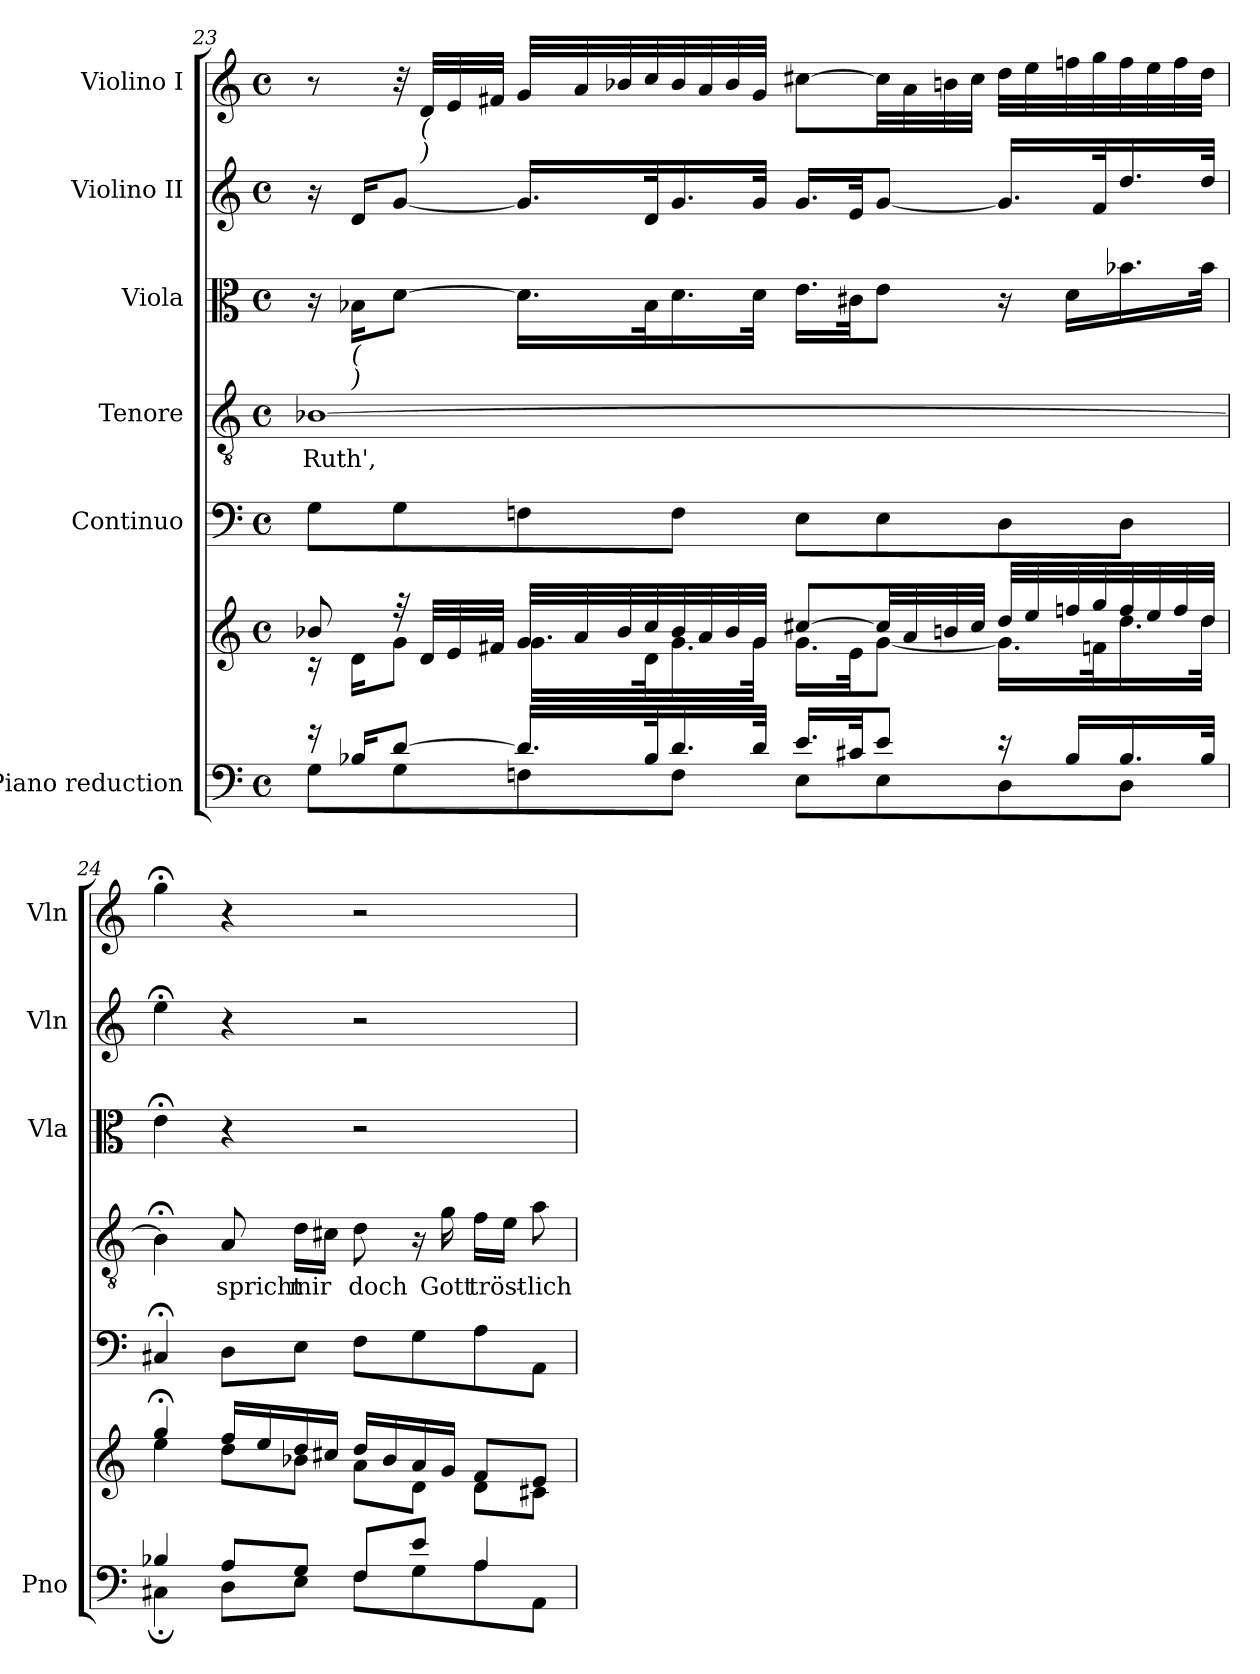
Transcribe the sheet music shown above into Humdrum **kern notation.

**kern	**kern	**kern	**kern	**text	**kern	**kern	**kern
*part6	*part6	*part5	*part4	*part4	*part3	*part2	*part1
*staff7	*staff6	*staff5	*staff4	*staff4	*staff3	*staff2	*staff1
*I"Piano reduction	*	*I"Continuo	*I"Tenore	*	*I"Viola	*I"Violino II	*I"Violino I
*I'Pno	*	*	*	*	*I'Vla	*I'Vln	*I'Vln
!!LO:LB:g=z
*clefF4	*clefG2	*clefF4	*clefGv2	*	*clefC3	*clefG2	*clefG2
*k[]	*k[]	*k[]	*k[]	*	*k[]	*k[]	*k[]
*M4/4	*M4/4	*M4/4	*M4/4	*	*M4/4	*M4/4	*M4/4
*met(c)	*met(c)	*met(c)	*met(c)	*	*met(c)	*met(c)	*met(c)
=23	=23	=23	=23	=23	=23	=23	=23
*^	*^	*	*	*	*	*	*
!	!	!	!	!	!	!LO:LY:b	!	!	!
16r	8G\L	8b-X/	16r	8G\L	[1B-X	Ruth',	16r	16r	8r
!	!	!	!	!	!	!	!LO:TX:b:i:t=(	!	!
!	!	!	!	!	!	!	!LO:TX:b:i:t=)	!	!
16B-X/KL	.	.	16d\KL	.	.	.	16B-X\KL	16d/KL	.
[8d/J	8G\	32r	8g\J	8G\	.	.	[8d\J	[8g/J	32r
!	!	!	!	!	!	!	!	!	!LO:TX:b:i:t=(
!	!	!	!	!	!	!	!	!	!LO:TX:b:i:t=)
.	.	32d/LLL	.	.	.	.	.	.	32d/LLL
.	.	32e/	.	.	.	.	.	.	32e/
.	.	32f#X/JJJ	.	.	.	.	.	.	32f#X/JJJ
16.d/LL]	8Fn\	32g/LLL	16.g\LL	8Fn\	.	.	16.d\LL]	16.g/LL]	32g/LLL
.	.	32a/	.	.	.	.	.	.	32a/
.	.	32b-/	.	.	.	.	.	.	32b-X/
32B-/K	.	32cc/	32d\K	.	.	.	32B-\K	32d/K	32cc/
16.d/	8F\J	32b-/	16.g\	8F\J	.	.	16.d\	16.g/	32b-/
.	.	32a/	.	.	.	.	.	.	32a/
.	.	32b-/	.	.	.	.	.	.	32b-/
32d/JJk	.	32g/JJJ	32g\JJk	.	.	.	32d\JJk	32g/JJk	32g/JJJ
16.e/LL	8E\L	[8cc#X/L	16.g\LL	8E\L	.	.	16.e\LL	16.g/LL	[8cc#X\L
32c#X/JK	.	.	32e\JK	.	.	.	32c#X\JK	32e/JK	.
8e/J	8E\	32cc#/LL]	[8g\J	8E\	.	.	8e\J	[8g/J	32cc#\LL]
.	.	32a/	.	.	.	.	.	.	32a\
.	.	32bn/	.	.	.	.	.	.	32bn\
.	.	32cc#/JJJ	.	.	.	.	.	.	32cc#\JJJ
16r	8D\	32dd/LLL	16.g\LL]	8D\	.	.	16r	16.g/LL]	32dd\LLL
.	.	32ee/	.	.	.	.	.	.	32ee\
16B-/LL	.	32ffn/	.	.	.	.	16d\LL	.	32ffn\
.	.	32gg/	32fn\K	.	.	.	.	32f/K	32gg\
16.B-/	8D\J	32ff/	16.dd\	8D\J	.	.	16.b-X\	16.dd/	32ff\
.	.	32ee/	.	.	.	.	.	.	32ee\
.	.	32ff/	.	.	.	.	.	.	32ff\
32B-/JJk	.	32dd/JJJ	32dd\JJk	.	.	.	32b-\JJk	32dd/JJk	32dd\JJJ
=24	=24	=24	=24	=24	=24	=24	=24	=24	=24
4B-X/	4C#X;\	4gg;</	4ee\	4C#X;</	4B-;<\]	.	4e;<\	4ee;<\	4gg;<\
!	!	!	!	!	!	!LO:LY:b	!	!	!
8A/L	8D\L	16ff/LL	8dd\L	8D\L	8A/	spricht	4r	4r	4r
.	.	16ee/	.	.	.	.	.	.	.
!	!	!	!	!	!	!LO:LY:b	!	!	!
8G/J	8E\J	16dd/	8b-X\J	8E\J	16d\LL	mir	.	.	.
.	.	16cc#X/JJ	.	.	16c#X\JJ	.	.	.	.
!	!	!	!	!	!	!LO:LY:b	!	!	!
8F/L	8F\L	16dd/LL	8a\L	8F\L	8d\	doch	2r	2r	2r
.	.	16b-/	.	.	.	.	.	.	.
8e/J	8G\	16a/	8d\J	8G\	16r	.	.	.	.
!	!	!	!	!	!	!LO:LY:b	!	!	!
.	.	16g/JJ	.	.	16g\	Gott	.	.	.
!	!	!	!	!	!	!LO:LY:b	!	!	!
4A/	8A\	8f/L	8d\L	8A\	16f\LL	tröst-	.	.	.
.	.	.	.	.	16e\JJ	.	.	.	.
!	!	!	!	!	!	!LO:LY:b	!	!	!
.	8AA\J	8e/J	8c#X\J	8AA\J	8a\	-lich	.	.	.
*v	*v	*	*	*	*	*	*	*	*
*	*v	*v	*	*	*	*	*	*
=	=	=	=	=	=	=	=
*-	*-	*-	*-	*-	*-	*-	*-
